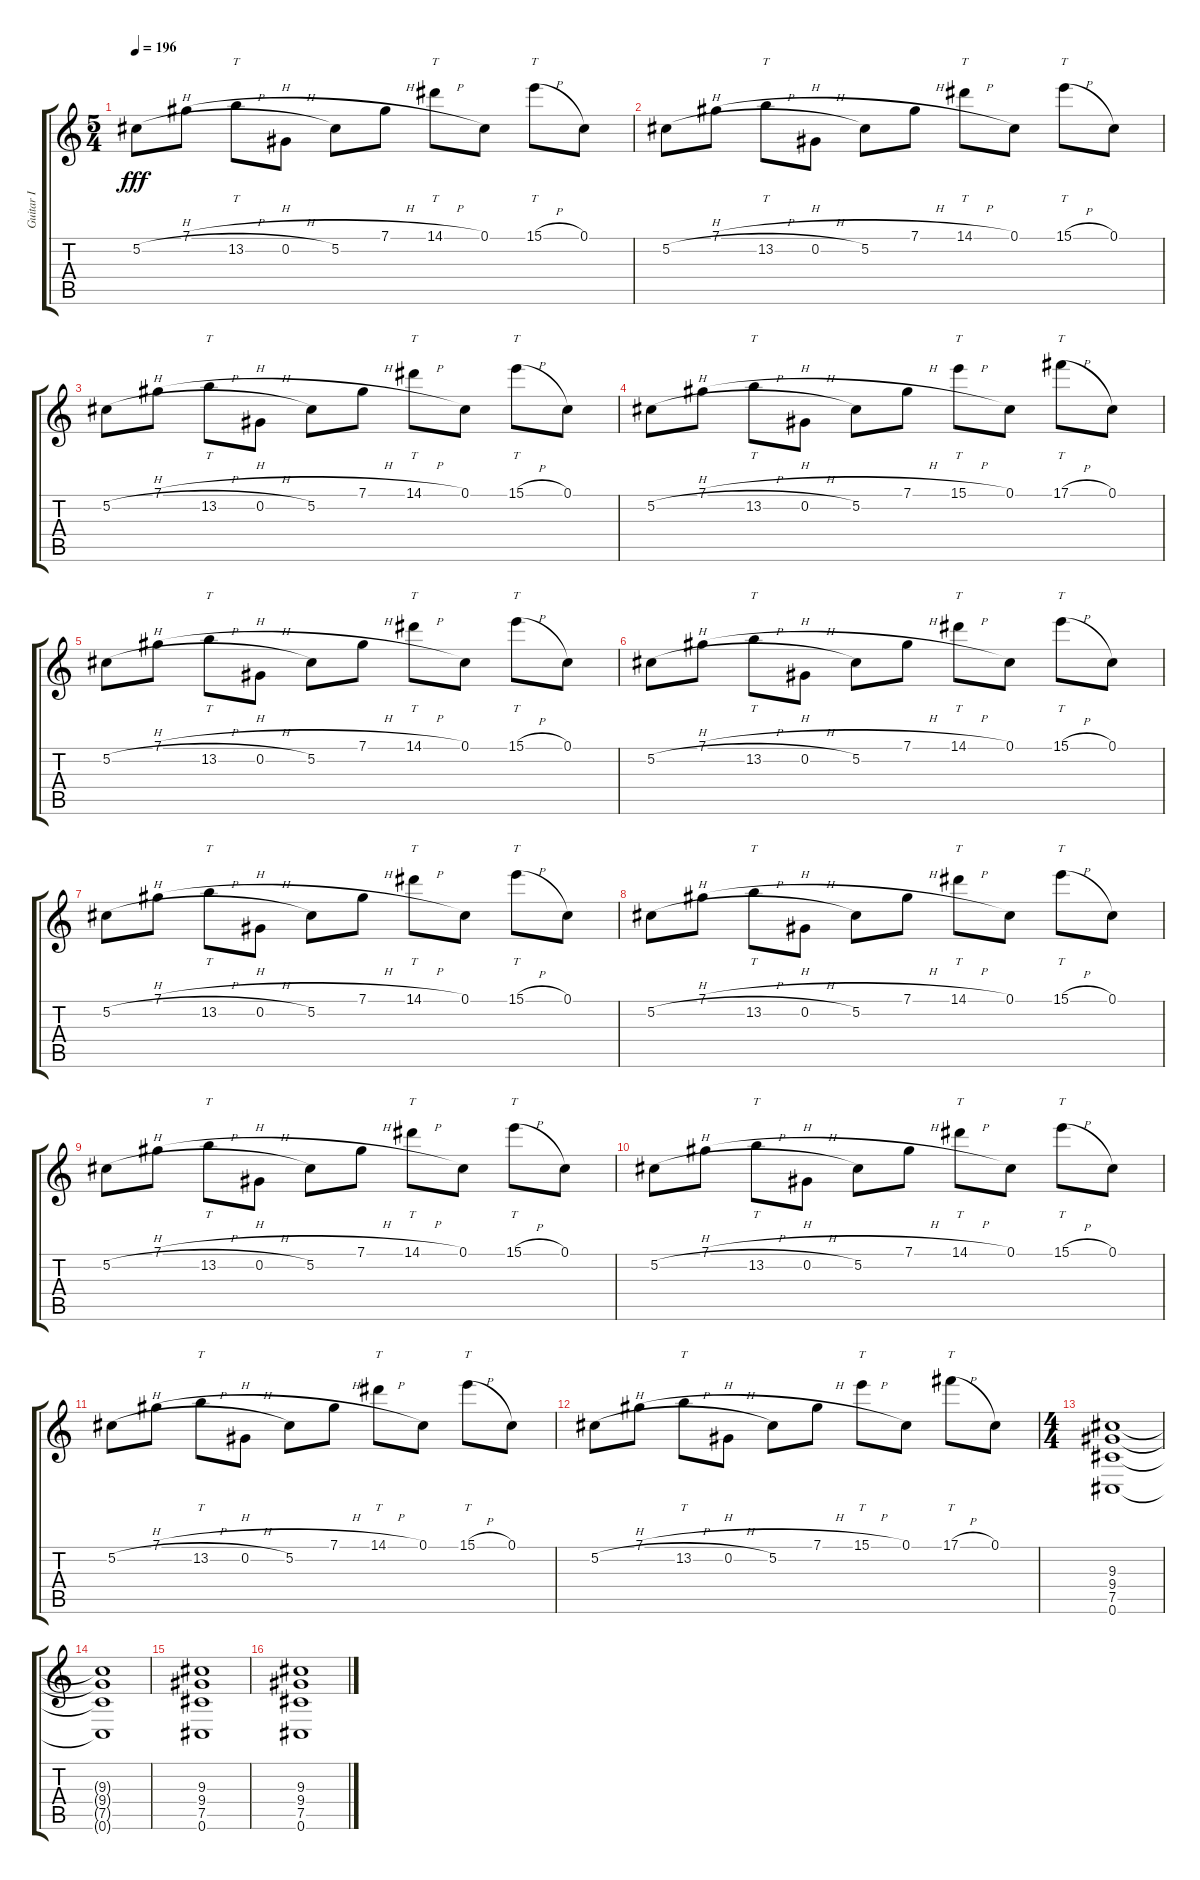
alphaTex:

\track ("Guitar I" "Guitar I") {instrument distortionguitar}
\staff {score tabs}
\tuning (Db4 Ab3 E3 B2 Gb2 Db2) {hide}
\ts (5 4)
\tempo 196
\clef g2
\ks c
5.2{h}.8{dy fff} 7.1{h}.8 13.2{h}.8{tt} 0.2{h}.8 5.2.8 7.1{h}.8 14.1{h}.8{tt} 0.1.8 15.1{h}.8{tt} 0.1.8 |
5.2{h}.8 7.1{h}.8 13.2{h}.8{tt} 0.2{h}.8 5.2.8 7.1{h}.8 14.1{h}.8{tt} 0.1.8 15.1{h}.8{tt} 0.1.8 |
5.2{h}.8 7.1{h}.8 13.2{h}.8{tt} 0.2{h}.8 5.2.8 7.1{h}.8 14.1{h}.8{tt} 0.1.8 15.1{h}.8{tt} 0.1.8 |
5.2{h}.8 7.1{h}.8 13.2{h}.8{tt} 0.2{h}.8 5.2.8 7.1{h}.8 15.1{h}.8{tt} 0.1.8 17.1{h}.8{tt} 0.1.8 |
5.2{h}.8 7.1{h}.8 13.2{h}.8{tt} 0.2{h}.8 5.2.8 7.1{h}.8 14.1{h}.8{tt} 0.1.8 15.1{h}.8{tt} 0.1.8 |
5.2{h}.8 7.1{h}.8 13.2{h}.8{tt} 0.2{h}.8 5.2.8 7.1{h}.8 14.1{h}.8{tt} 0.1.8 15.1{h}.8{tt} 0.1.8 |
5.2{h}.8 7.1{h}.8 13.2{h}.8{tt} 0.2{h}.8 5.2.8 7.1{h}.8 14.1{h}.8{tt} 0.1.8 15.1{h}.8{tt} 0.1.8 |
5.2{h}.8 7.1{h}.8 13.2{h}.8{tt} 0.2{h}.8 5.2.8 7.1{h}.8 14.1{h}.8{tt} 0.1.8 15.1{h}.8{tt} 0.1.8 |
5.2{h}.8 7.1{h}.8 13.2{h}.8{tt} 0.2{h}.8 5.2.8 7.1{h}.8 14.1{h}.8{tt} 0.1.8 15.1{h}.8{tt} 0.1.8 |
5.2{h}.8 7.1{h}.8 13.2{h}.8{tt} 0.2{h}.8 5.2.8 7.1{h}.8 14.1{h}.8{tt} 0.1.8 15.1{h}.8{tt} 0.1.8 |
5.2{h}.8 7.1{h}.8 13.2{h}.8{tt} 0.2{h}.8 5.2.8 7.1{h}.8 14.1{h}.8{tt} 0.1.8 15.1{h}.8{tt} 0.1.8 |
5.2{h}.8 7.1{h}.8 13.2{h}.8{tt} 0.2{h}.8 5.2.8 7.1{h}.8 15.1{h}.8{tt} 0.1.8 17.1{h}.8{tt} 0.1.8 |
\ts (4 4)
(9.3 9.4 7.5 0.6).1 |
(9.3{t} 9.4{t} 7.5{t} 0.6{t}).1 |
(9.3 9.4 7.5 0.6).1 |
(9.3 9.4 7.5 0.6).1
